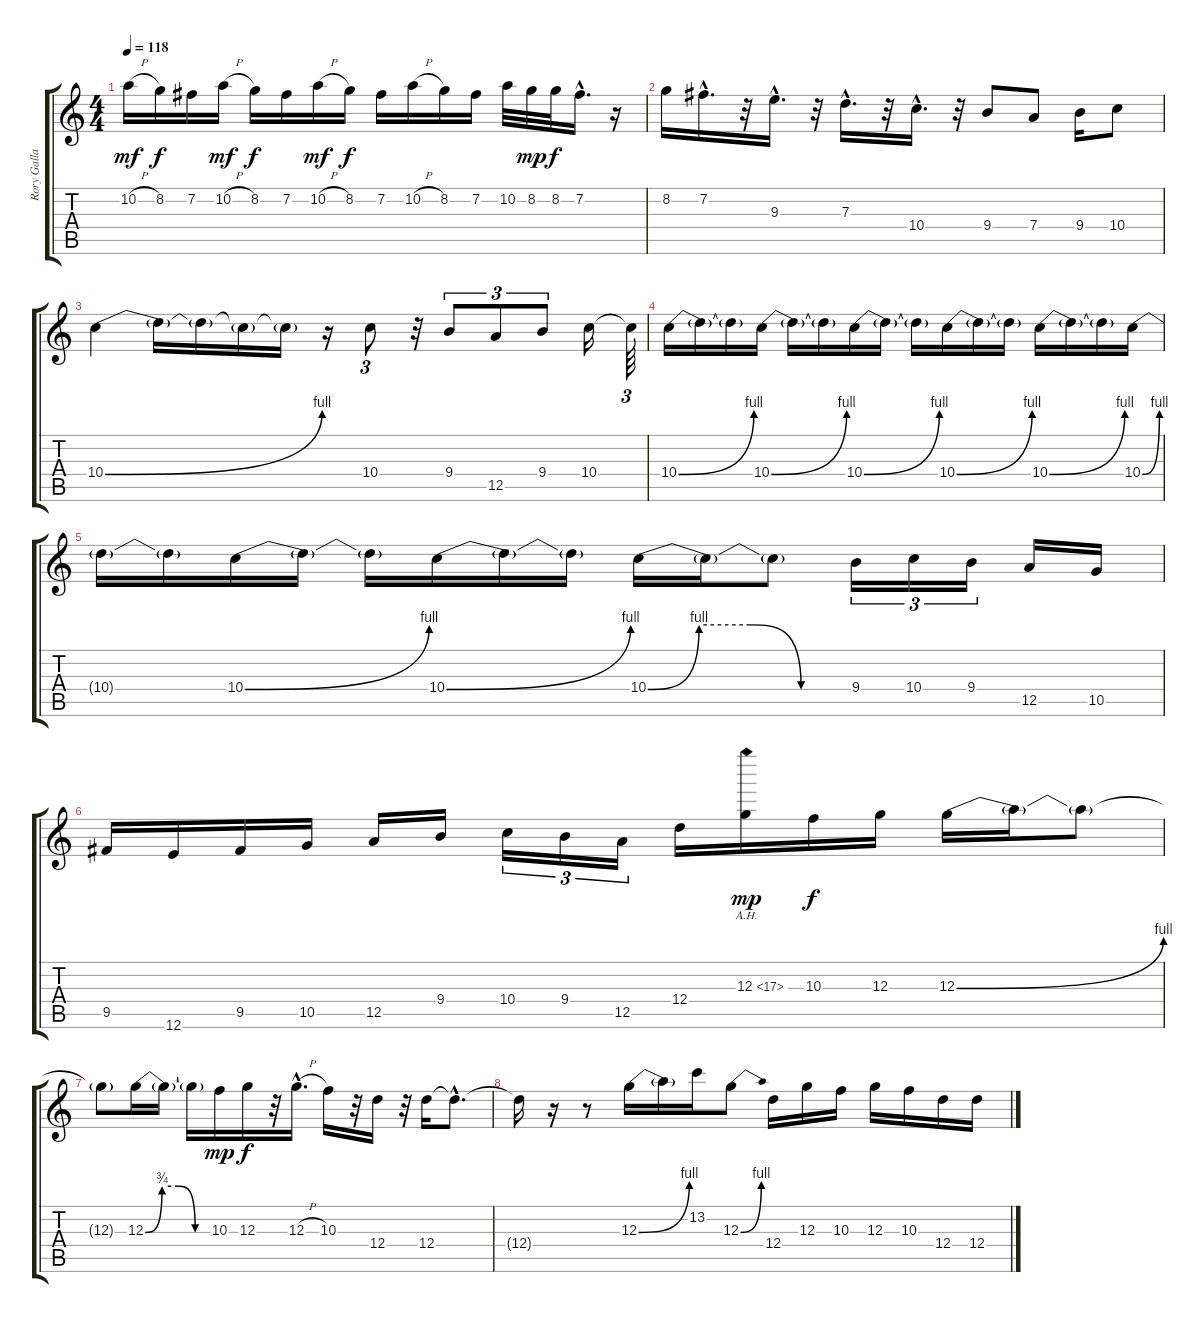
\track ("Rory Gallagher" "Rory Galla") {instrument distortionguitar}
\staff {score tabs}
\tuning (E4 B3 G3 D3 A2 E2) {hide}
\ts (4 4)
\tempo 118
\clef g2
\ks c
10.2{h}.16{dy mf} 8.2.16{dy f} 7.2.16 10.2{h}.16{dy mf} 8.2.16{dy f} 7.2.16 10.2{h}.16{dy mf} 8.2.16{dy f} 7.2.16 10.2{h}.16 8.2.16 7.2.16 10.2.32 8.2.32{dy mp} 8.2.32{dy f} 7.2{hac}.16{d} r.16 |
8.2.16 7.2{hac}.16{d} r.32 9.3{hac}.16{d} r.32 7.3{hac}.16{d} r.32 10.4{hac}.16{d} r.32 9.4.8 7.4.8 9.4.16 10.4.8 |
10.4{be (bend 0 0 60 4)}.4 10.4{t}.16 10.4{t}.16 10.4{t}.16 10.4{t}.16 r.16 10.4.8{tu (3 2)} r.32 9.4.8{tu (3 2)} 12.5.8{tu (3 2)} 9.4.8{tu (3 2)} 10.4.16 10.4{t}.64{tu (3 2)} |
10.4{be (bend 0 0 60 4)}.16 10.4{t}.16 10.4{t}.16 10.4{be (bend 0 0 60 4)}.16 10.4{t}.16 10.4{t}.16 10.4{be (bend 0 0 60 4)}.16 10.4{t}.16 10.4{t}.16 10.4{be (bend 0 0 60 4)}.16 10.4{t}.16 10.4{t}.16 10.4{be (bend 0 0 60 4)}.16 10.4{t}.16 10.4{t}.16 10.4{be (bend 0 0 60 4)}.16 |
10.4{t}.16 10.4{t}.16 10.4{be (bend 0 0 60 4)}.16 10.4{t}.16 10.4{t}.16 10.4{be (bend 0 0 60 4)}.16 10.4{t}.16 10.4{t}.16 10.4{be (custom 0 0 15 4 30 4 45 0 60 0)}.16 10.4{t}.16 10.4{t}.8 9.4.16{tu (3 2)} 10.4.16{tu (3 2)} 9.4.16{tu (3 2)} 12.5.16 10.5.16 |
9.5.16 12.6.16 9.5.16 10.5.16 12.5.16 9.4.16 10.4.16{tu (3 2)} 9.4.16{tu (3 2)} 12.5.16{tu (3 2)} 12.4.16 12.3{ah 5}.16{dy mp} 10.3.16{dy f} 12.3.16 12.3{be (bend 0 0 60 4)}.16 12.3{t}.16 12.3{t}.8 |
12.3{t}.8 12.3{be (custom 0 0 15 3 30 3 45 0 60 0)}.16 12.3{t}.16 12.3{t}.16 10.3.16{dy mp} 12.3.16{dy f} r.32 12.3{h hac}.16{d} 10.3.16 r.32 12.4.16 r.32 12.4.16 12.4{hac t}.8{d} |
12.4{t}.16 r.16 r.8 12.3{be (bend 0 0 60 4)}.16 12.3{t}.16 13.2.16 12.3{be (bend 0 0 60 4)}.8 12.4.16 12.3.16 10.3.16 12.3.16 10.3.16 12.4.16 12.4.16
